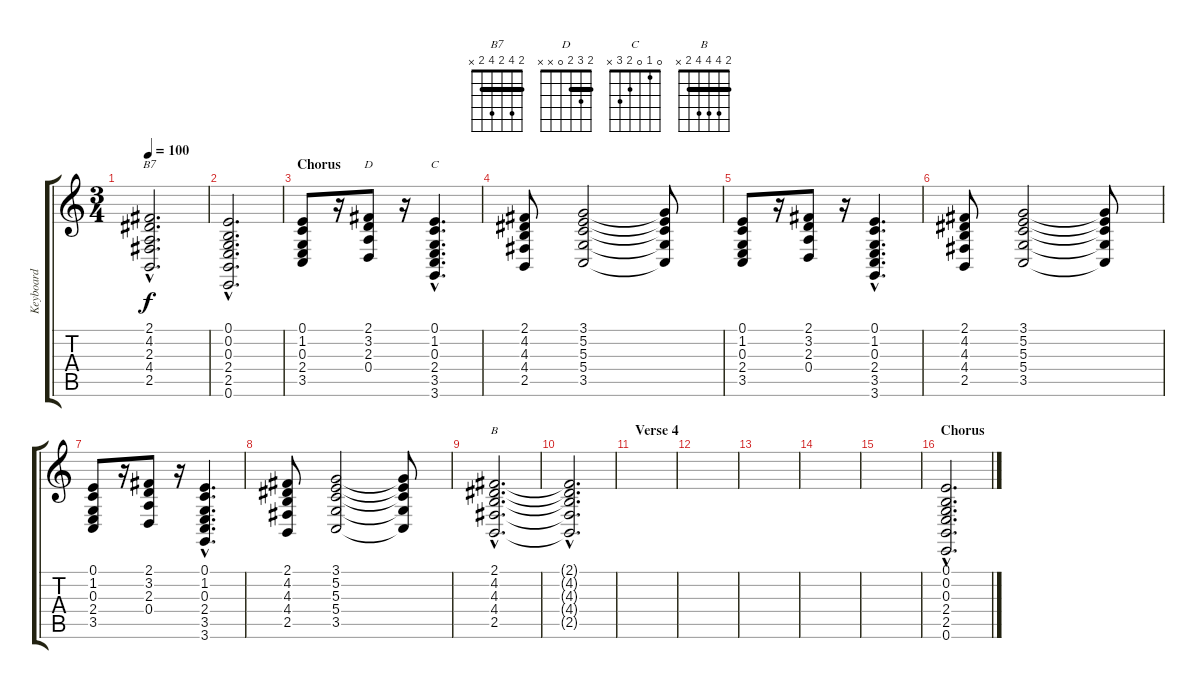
\track ("Keyboard" "Keyboard") {instrument synthstrings2}
\staff {score tabs}
\tuning (E4 B3 G3 D3 A2 E2) {hide}
\chord ("B7" 2 4 2 4 2 x) {barre 2}
\chord ("D" 2 3 2 0 x x) {barre 2}
\chord ("C" 0 1 0 2 3 x)
\chord ("B" 2 4 4 4 2 x) {barre 2}
\ts (3 4)
\tempo 100
\clef g2
\ks c
(2.1{hac} 4.2{hac} 2.3{hac} 4.4{hac} 2.5{hac}).2{d ch "B7" dy f} |
(0.1{hac} 0.2{hac} 0.3{hac} 2.4{hac} 2.5{hac} 0.6{hac}).2{d} |
\section ("" "Chorus")
(0.1 1.2 0.3 2.4 3.5).8 r.16 (2.1 3.2 2.3 0.4).8{ch "D"} r.16 (0.1{hac} 1.2{hac} 0.3{hac} 2.4{hac} 3.5{hac} 3.6{hac}).4{d ch "C"} |
(2.1 4.2 4.3 4.4 2.5).8 (3.1 5.2 5.3 5.4 3.5).2 (3.1{t} 5.2{t} 5.3{t} 5.4{t} 3.5{t}).8 |
(0.1 1.2 0.3 2.4 3.5).8 r.16 (2.1 3.2 2.3 0.4).8 r.16 (0.1{hac} 1.2{hac} 0.3{hac} 2.4{hac} 3.5{hac} 3.6{hac}).4{d} |
(2.1 4.2 4.3 4.4 2.5).8 (3.1 5.2 5.3 5.4 3.5).2 (3.1{t} 5.2{t} 5.3{t} 5.4{t} 3.5{t}).8 |
(0.1 1.2 0.3 2.4 3.5).8 r.16 (2.1 3.2 2.3 0.4).8 r.16 (0.1{hac} 1.2{hac} 0.3{hac} 2.4{hac} 3.5{hac} 3.6{hac}).4{d} |
(2.1 4.2 4.3 4.4 2.5).8 (3.1 5.2 5.3 5.4 3.5).2 (3.1{t} 5.2{t} 5.3{t} 5.4{t} 3.5{t}).8 |
(2.1{hac} 4.2{hac} 4.3{hac} 4.4{hac} 2.5{hac}).2{d ch "B"} |
(2.1{hac t} 4.2{hac t} 4.3{hac t} 4.4{hac t} 2.5{hac t}).2{d} |
\section ("" "Verse 4")
|
|
|
|
|
\section ("" "Chorus")
(0.1{hac} 0.2{hac} 0.3{hac} 2.4{hac} 2.5{hac} 0.6{hac}).2{d}
